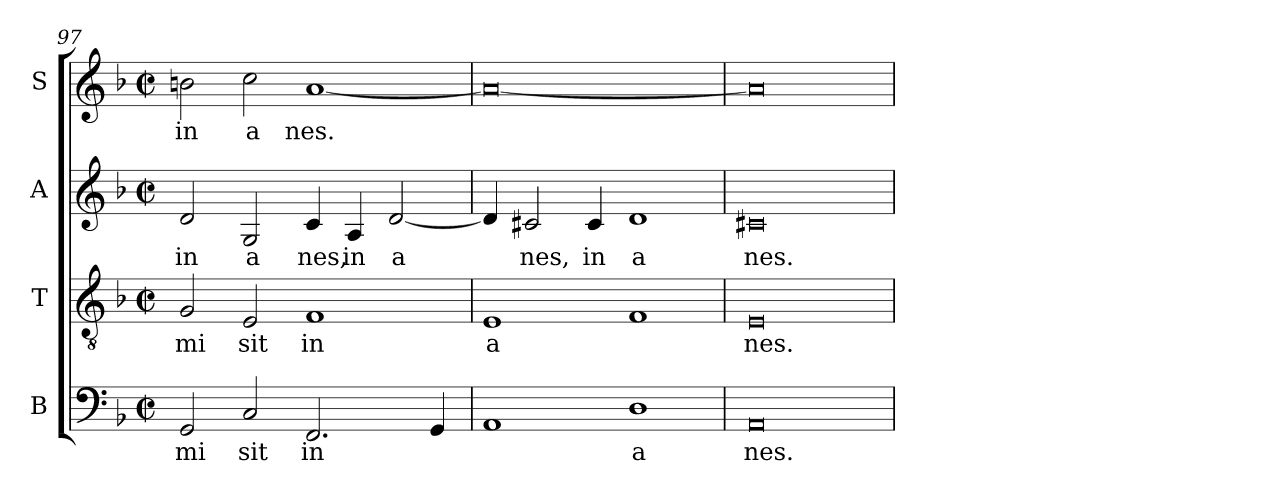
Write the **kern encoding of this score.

**kern	**text	**kern	**text	**kern	**text	**kern	**text
*part4	*part4	*part3	*part3	*part2	*part2	*part1	*part1
*staff4	*staff4	*staff3	*staff3	*staff2	*staff2	*staff1	*staff1
*I"B	*	*I"T	*	*I"A	*	*I"S	*
*I'B	*	*I'T	*	*I'A	*	*I'S	*
*clefF4	*	*clefGv2	*	*clefG2	*	*clefG2	*
*k[b-]	*	*k[b-]	*	*k[b-]	*	*k[b-]	*
*F:	*	*F:	*	*F:	*	*F:	*
*M2/2	*	*M2/2	*	*M2/2	*	*M2/2	*
*met(c|)	*	*met(c|)	*	*met(c|)	*	*met(c|)	*
=97	=97	=97	=97	=97	=97	=97	=97
!	!LO:LY:b:cj	!	!LO:LY:b:cj	!	!LO:LY:b:cj	!	!LO:LY:b:cj
2GG/	mi	2G/	mi	2d/	in	2bn\	in
!	!LO:LY:b:cj	!	!LO:LY:b:cj	!	!LO:LY:b:cj	!	!LO:LY:b:cj
2C/	sit	2E/	sit	2G/	a	2cc\	a
!	!LO:LY:b:cj	!	!LO:LY:b:cj	!	!LO:LY:b:cj	!	!LO:LY:b:cj
2.FF/	in	1F	in	4c/	nes,	[<1a	nes.
!	!	!	!	!	!LO:LY:b:cj	!	!
.	.	.	.	4A/	in	.	.
!	!	!	!	!	!LO:LY:b:cj	!	!
.	.	.	.	[<2d/	a	.	.
!	!LO:LY:b:cj	!	!	!	!	!	!
4GG/	.	.	.	.	.	.	.
=98	=98	=98	=98	=98	=98	=98	=98
!	!LO:LY:b:cj	!	!LO:LY:b:cj	!	!LO:LY:b:cj	!	!LO:LY:b:cj
1AA	.	1E	a	4d/]	.	0a_<	.
!	!	!	!	!	!LO:LY:b:cj	!	!
.	.	.	.	2c#X/	nes,	.	.
!	!	!	!	!	!LO:LY:b:cj	!	!
.	.	.	.	4c#/	in	.	.
!	!LO:LY:b:cj	!	!LO:LY:b:cj	!	!LO:LY:b:cj	!	!
1D	a	1F	.	1d	a	.	.
=99	=99	=99	=99	=99	=99	=99	=99
!	!LO:LY:b:cj	!	!LO:LY:b:cj	!	!LO:LY:b:cj	!	!LO:LY:b:cj
0AA	nes.	0E	nes.	0c#X	nes.	0a]	.
=!	=!	=!	=!	=!	=!	=!	=!
*-	*-	*-	*-	*-	*-	*-	*-
